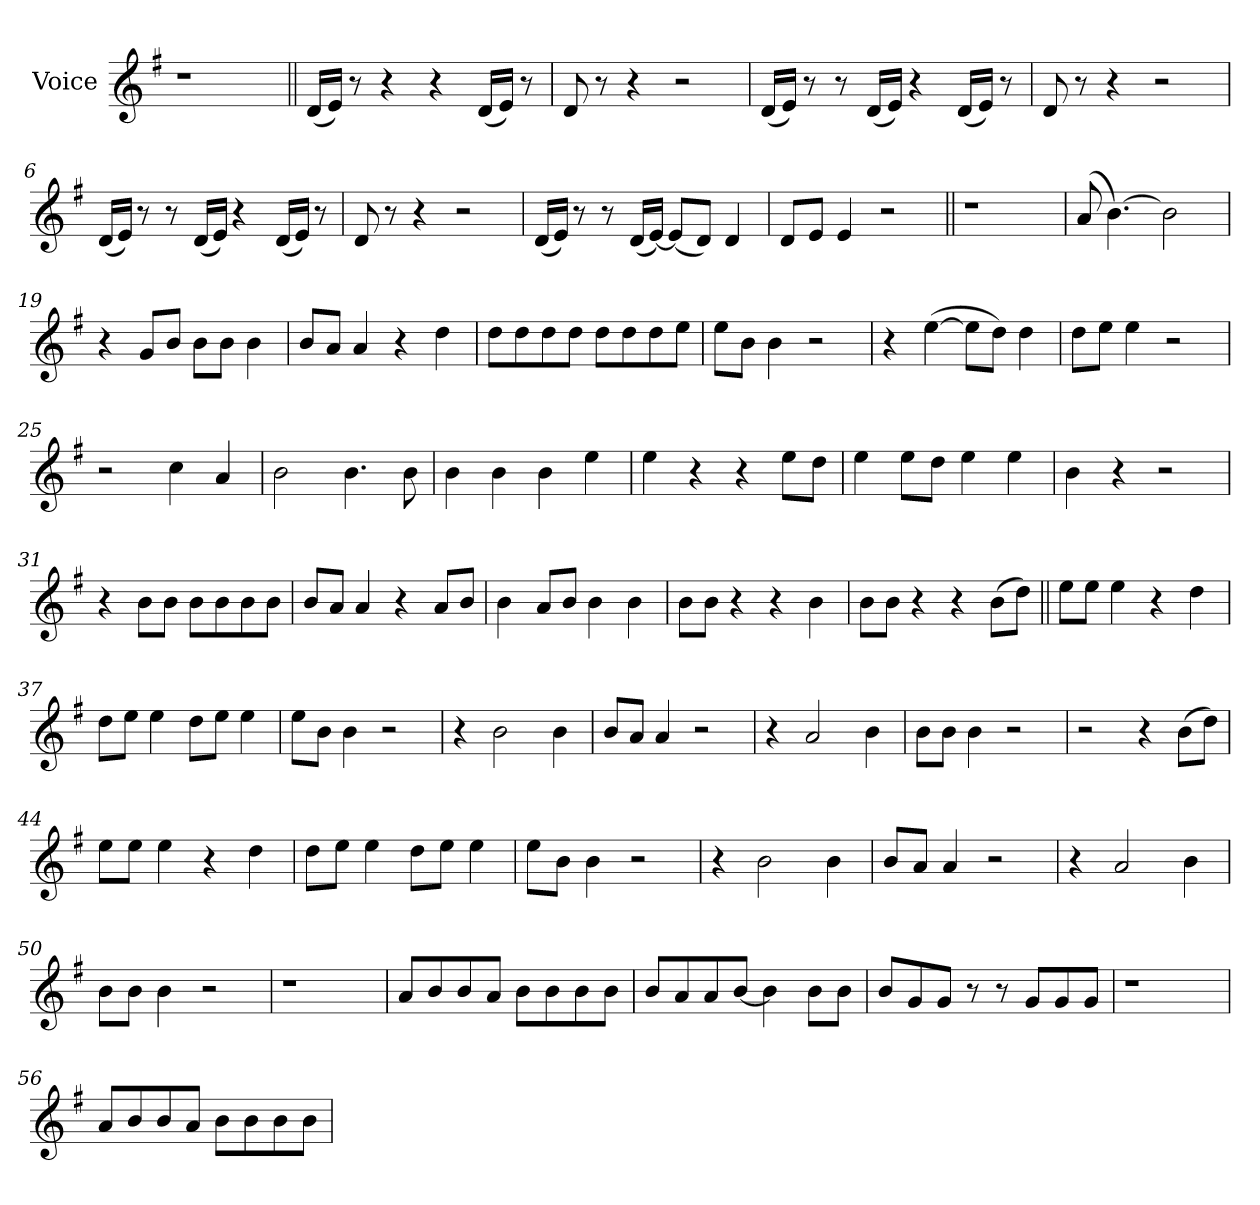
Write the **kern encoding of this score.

**kern
*part1
*staff1
*I"Voice
*I'Vc.
*clefG2
*k[f#]
=1
1r
=2||
(<16d!LL
16e!JJ)
8r
4r
4r
(<16d!LL
16e!JJ)
8r
=3
8d!
8r
4r
2r
=4
(<16d!LL
16e!JJ)
8r
8r
(<16d!LL
16e!JJ)
4r
(<16d!LL
16e!JJ)
8r
=5
8d!
8r
4r
2r
=6
(<16d!LL
16e!JJ)
8r
8r
(<16d!LL
16e!JJ)
4r
(<16d!LL
16e!JJ)
8r
=7
8d!
8r
4r
2r
=8
(<16d!LL
16e!JJ)
8r
8r
(<16d!LL
[16e!JJ)
(<8e!L]
8d!J)
4d!
=9
8d!L
8e!J
4e!
2r
=10||
1r
=11
1r
=12
1r
=13
1r
=14
1r
=15
1r
=16
1r
=17
1r
=18||
(>8a
[4.b)
2b]
=19
4r
8gL
8bJ
8bL
8bJ
4b
=20
8bL
8aJ
4a
4r
4dd
=21
8ddL
8dd
8dd
8ddJ
8ddL
8dd
8dd
8eeJ
=22
8eeL
8bJ
4b
2r
=23
4r
(>[4ee
8eeL]
8ddJ)
4dd
=24
8ddL
8eeJ
4ee
2r
=25
2r
4cc
4a
=26
2b
4.b
8b
=27
4b
4b
4b
4ee
=28
4ee
4r
4r
8eeL
8ddJ
=29
4ee
8eeL
8ddJ
4ee
4ee
=30
4b
4r
2r
=31
4r
8bL
8bJ
8bL
8b
8b
8bJ
=32
8bL
8aJ
4a
4r
8aL
8bJ
=33
4b
8aL
8bJ
4b
4b
=34
8bL
8bJ
4r
4r
4b
=35
8bL
8bJ
4r
4r
(>8bL
8ddJ)
=36||
8eeL
8eeJ
4ee
4r
4dd
=37
8ddL
8eeJ
4ee
8ddL
8eeJ
4ee
=38
8eeL
8bJ
4b
2r
=39
4r
2b
4b
=40
8bL
8aJ
4a
2r
=41
4r
2a
4b
=42
8bL
8bJ
4b
2r
=43
2r
4r
(>8bL
8ddJ)
=44
8eeL
8eeJ
4ee
4r
4dd
=45
8ddL
8eeJ
4ee
8ddL
8eeJ
4ee
=46
8eeL
8bJ
4b
2r
=47
4r
2b
4b
=48
8bL
8aJ
4a
2r
=49
4r
2a
4b
=50
8bL
8bJ
4b
2r
=51
1r
=52
8aL
8b
8b
8aJ
8bL
8b
8b
8bJ
=53
8bL
8a
8a
[8bJ
4b]
8bL
8bJ
=54
8bL
8g
8gJ
8r
8r
8gL
8g
8gJ
=55
1r
=56
8aL
8b
8b
8aJ
8bL
8b
8b
8bJ
=
*-
